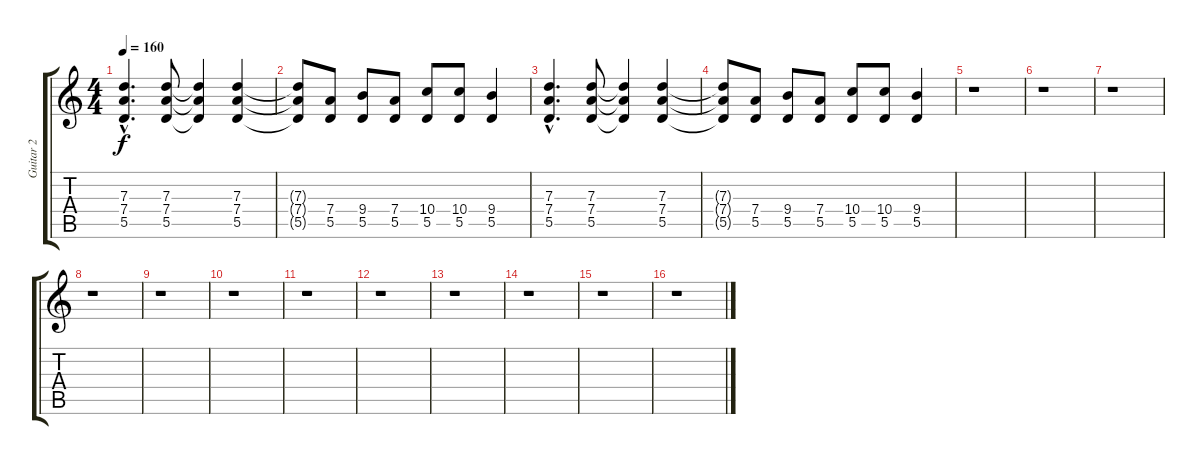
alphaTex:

\track ("Guitar 2" "Guitar 2") {instrument overdrivenguitar}
\staff {score tabs}
\tuning (E4 B3 G3 D3 A2 E2) {hide}
\ts (4 4)
\tempo 160
\clef g2
\ks c
(7.3{hac} 7.4{hac} 5.5{hac}).4{d dy f} (7.3 7.4 5.5).8 (7.3{t} 7.4{t} 5.5{t}).4 (7.3 7.4 5.5).4 |
(7.3{t} 7.4{t} 5.5{t}).8 (7.4 5.5).8 (9.4 5.5).8 (7.4 5.5).8 (10.4 5.5).8 (10.4 5.5).8 (9.4 5.5).4 |
(7.3{hac} 7.4{hac} 5.5{hac}).4{d} (7.3 7.4 5.5).8 (7.3{t} 7.4{t} 5.5{t}).4 (7.3 7.4 5.5).4 |
(7.3{t} 7.4{t} 5.5{t}).8 (7.4 5.5).8 (9.4 5.5).8 (7.4 5.5).8 (10.4 5.5).8 (10.4 5.5).8 (9.4 5.5).4 |
r.1 |
r.1 |
r.1 |
r.1 |
r.1 |
r.1 |
r.1 |
r.1 |
r.1 |
r.1 |
r.1 |
r.1
